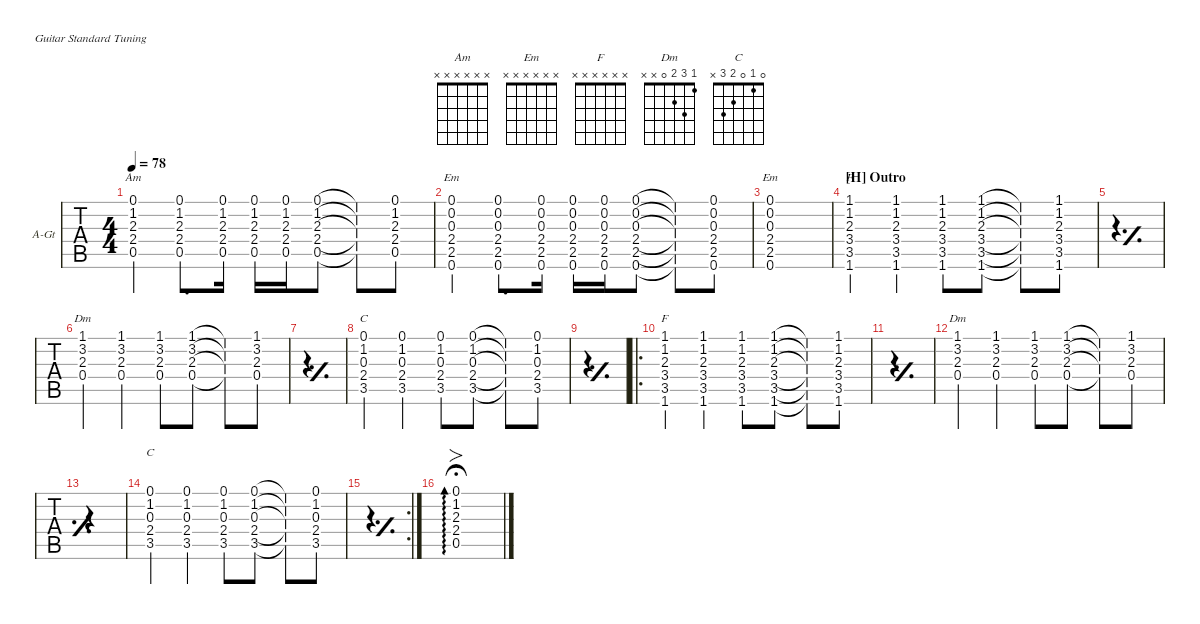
\defaultSystemsLayout 4
\hideDynamics
\bracketExtendMode nobrackets
\firstSystemTrackNameOrientation horizontal
\otherSystemsTrackNameOrientation horizontal
\track ("A.Guitar" "A-Gt") {multiBarRest instrument acousticguitarsteel}
\staff {tabs}
\tuning (E4 B3 G3 D3 A2 E2)
\chord ("Am" x x x x x x)
\chord ("Em" x x x x x x)
\chord ("F" x x x x x x)
\chord ("Dm" 1 3 2 0 x x)
\chord ("C" 0 1 0 2 3 x)
\ts (4 4)
\tempo 78
\clef g2
\ks aminor
(0.1 1.2 2.3 2.4 0.5).4{ch "Am" dy mf} (0.5 2.4 2.3 1.2 0.1).8{d} (0.5 2.4 2.3 1.2 0.1).16 (0.5 2.4 2.3 1.2 0.1).16 (0.5 2.4 2.3 1.2 0.1).16 (0.1 1.2 2.3 2.4 0.5).8 (0.1{t} 1.2{t} 2.3{t} 2.4{t} 0.5{t}).8 (0.1 1.2 2.3 2.4 0.5).8 |
(0.1 0.2 0.3 2.4 2.5 0.6).4{ch "Em"} (2.5 2.4 0.3 0.2 0.1 0.6).8{d} (2.5 2.4 0.3 0.2 0.1 0.6).16 (2.5 2.4 0.3 0.2 0.1 0.6).16 (2.5 2.4 0.3 0.2 0.1 0.6).16 (0.1 0.2 0.3 2.4 2.5 0.6).8 (0.1{t} 0.2{t} 0.3{t} 2.4{t} 2.5{t} 0.6{t}).8 (0.1 0.2 0.3 2.4 2.5 0.6).8 |
(0.1 0.2 0.3 2.4 2.5 0.6).1{ch "Em"} |
\section ("H" "Outro")
(1.1 1.2 2.3 3.4 3.5 1.6).4{ch "F"} (1.1 1.2 2.3 3.4 3.5 1.6).4 (1.1 1.2 2.3 3.4 3.5 1.6).8 (1.1 1.2 2.3 3.4 3.5 1.6).8 (1.1{t} 1.2{t} 2.3{t} 3.4{t} 3.5{t} 1.6{t}).8 (1.1 1.2 2.3 3.4 3.5 1.6).8 |
\simile simple
|
\simile none
(1.1 0.4 2.3 3.2).4{ch "Dm"} (1.1 0.4 2.3 3.2).4 (1.1 0.4 2.3 3.2).8 (1.1 0.4 2.3 3.2).8 (0.4{t} 2.3{t} 3.2{t} 1.1{t}).8 (1.1 0.4 2.3 3.2).8 |
\simile simple
|
\simile none
(0.1 1.2 0.3 2.4 3.5).4{ch "C"} (0.1 1.2 0.3 2.4 3.5).4 (0.1 1.2 0.3 2.4 3.5).8 (0.1 1.2 0.3 2.4 3.5).8 (3.5{t} 2.4{t} 0.3{t} 1.2{t} 0.1{t}).8 (0.1 1.2 0.3 2.4 3.5).8 |
\simile simple
|
\ro
\simile none
(1.1 1.2 2.3 3.4 3.5 1.6).4{ch "F"} (1.1 1.2 2.3 3.4 3.5 1.6).4 (1.1 1.2 2.3 3.4 3.5 1.6).8 (1.1 1.2 2.3 3.4 3.5 1.6).8 (1.1{t} 1.2{t} 2.3{t} 3.4{t} 3.5{t} 1.6{t}).8 (1.1 1.2 2.3 3.4 3.5 1.6).8 |
\simile simple
|
\simile none
(1.1 0.4 2.3 3.2).4{ch "Dm"} (1.1 0.4 2.3 3.2).4 (1.1 0.4 2.3 3.2).8 (1.1 0.4 2.3 3.2).8 (0.4{t} 2.3{t} 3.2{t} 1.1{t}).8 (1.1 0.4 2.3 3.2).8 |
\simile simple
|
\simile none
(0.1 1.2 0.3 2.4 3.5).4{ch "C"} (0.1 1.2 0.3 2.4 3.5).4 (0.1 1.2 0.3 2.4 3.5).8 (0.1 1.2 0.3 2.4 3.5).8 (3.5{t} 2.4{t} 0.3{t} 1.2{t} 0.1{t}).8 (0.1 1.2 0.3 2.4 3.5).8 |
\rc 2
\simile simple
|
\simile none
(0.1 1.2 2.3 2.4 0.5).1{fo ad 0 fermata (medium 0.5)}
